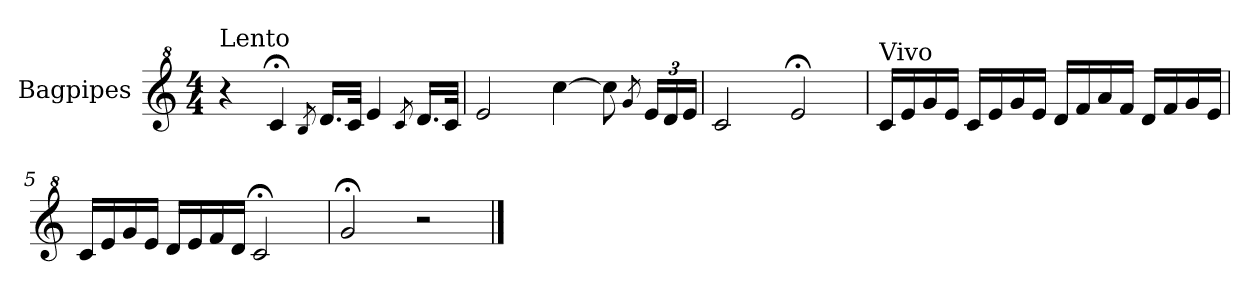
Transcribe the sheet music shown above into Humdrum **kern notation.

**kern
*part1
*staff1
*I"Bagpipes
*I'Bag
*clefG^2
*k[]
*C:
*M4/4
=1
!LO:TX:a:t=Lento
4r
4cc;</
8qb/
16.dd/LL
32cc/JJk
4ee/
8qcc/
16.dd/LL
32cc/JJk
=2
2ee/
[4ccc\
8ccc\]
8qgg/
*Xbrackettup
24ee/LL
24dd/
24ee/JJ
=3
2cc/
2ee;</
=4
!LO:TX:a:t=Vivo
16cc/LL
16ee/
16gg/
16ee/JJ
16cc/LL
16ee/
16gg/
16ee/JJ
16dd/LL
16ff/
16aa/
16ff/JJ
16dd/LL
16ff/
16gg/
16ee/JJ
!!LO:LB:g=z
=5
16cc/LL
16ee/
16gg/
16ee/JJ
16dd/LL
16ee/
16ff/
16dd/JJ
2cc;</
=6
2gg;</
2r
==
*-
